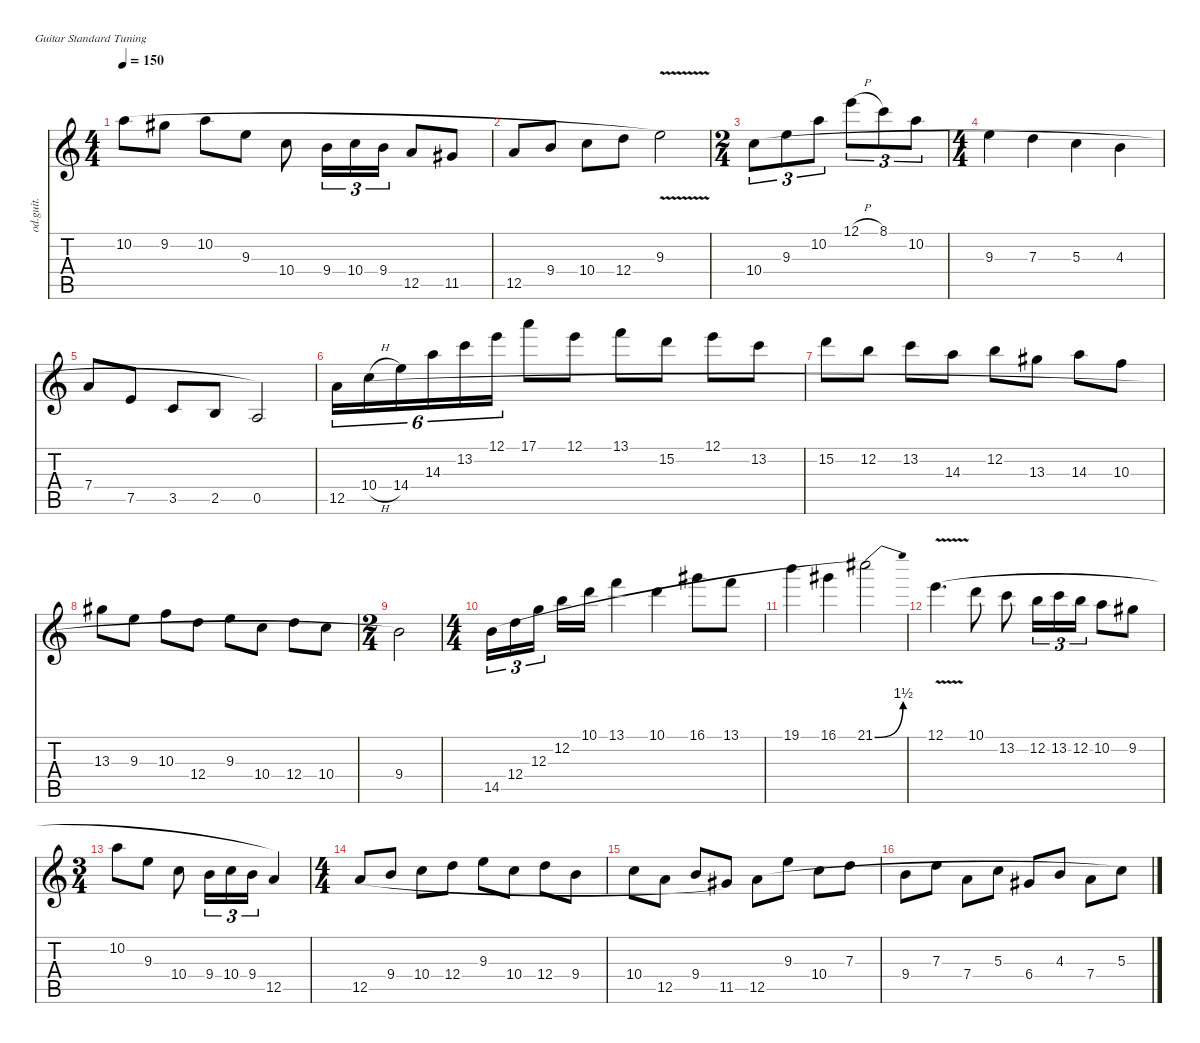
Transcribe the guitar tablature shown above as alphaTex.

\defaultSystemsLayout 4
\hideDynamics
\bracketExtendMode nobrackets
\track ("Track 1" "od.guit.") {instrument overdrivenguitar}
\staff {score tabs}
\tuning (E4 B3 G3 D3 A2 E2)
\ts (4 4)
\tempo 150
\clef g2
\ks c
10.2.8{dy f legatoorigin beam Down} 9.2{acc #}.8{legatoorigin beam Down} 10.2.8{legatoorigin beam Down} 9.3.8{legatoorigin beam Down} 10.4.8{legatoorigin beam Down} 9.4.16{tu (3 2) legatoorigin beam Down} 10.4.16{tu (3 2) legatoorigin beam Down} 9.4.16{tu (3 2) legatoorigin beam Down} 12.5.8{legatoorigin beam Up} 11.5{acc #}.8{legatoorigin beam Up} |
12.5.8{legatoorigin beam Up} 9.4.8{legatoorigin beam Up} 10.4.8{legatoorigin beam Down} 12.4.8{legatoorigin beam Down} 9.3{v}.2{beam Down} |
\ts (2 4)
\beaming (8 2 2 2 2)
10.4.8{tu (3 2) dy ff legatoorigin beam Down} 9.3.8{tu (3 2) legatoorigin beam Down} 10.2.8{tu (3 2) legatoorigin beam Down} 12.1{h}.8{tu (3 2) legatoorigin beam Down} 8.1.8{tu (3 2) legatoorigin beam Down} 10.2.8{tu (3 2) legatoorigin beam Down} |
\ts (4 4)
\beaming (8 2 2 2 2)
9.3.4{dy f legatoorigin beam Down} 7.3.4{legatoorigin beam Down} 5.3.4{legatoorigin beam Down} 4.3.4{legatoorigin beam Down} |
7.4.8{legatoorigin beam Up} 7.5.8{legatoorigin beam Up} 3.5.8{legatoorigin beam Up} 2.5.8{legatoorigin beam Up} 0.5.2{beam Up} |
12.5.16{tu (6 4) legatoorigin beam Down} 10.4{h}.16{tu (6 4) legatoorigin beam Down} 14.4.16{tu (6 4) legatoorigin beam Down} 14.3.16{tu (6 4) legatoorigin beam Down} 13.2.16{tu (6 4) legatoorigin beam Down} 12.1.16{tu (6 4) legatoorigin beam Down} 17.1.8{legatoorigin beam Down} 12.1.8{legatoorigin beam Down} 13.1.8{legatoorigin beam Down} 15.2.8{legatoorigin beam Down} 12.1.8{legatoorigin beam Down} 13.2.8{legatoorigin beam Down} |
15.2.8{legatoorigin beam Down} 12.2.8{legatoorigin beam Down} 13.2.8{legatoorigin beam Down} 14.3.8{legatoorigin beam Down} 12.2.8{legatoorigin beam Down} 13.3{acc #}.8{legatoorigin beam Down} 14.3.8{legatoorigin beam Down} 10.3.8{legatoorigin beam Down} |
13.3{acc #}.8{legatoorigin beam Down} 9.3.8{legatoorigin beam Down} 10.3.8{legatoorigin beam Down} 12.4.8{legatoorigin beam Down} 9.3.8{legatoorigin beam Down} 10.4.8{legatoorigin beam Down} 12.4.8{legatoorigin beam Down} 10.4.8{legatoorigin beam Down} |
\ts (2 4)
\beaming (8 2 2 2 2)
9.4.2{beam Down} |
\ts (4 4)
\beaming (8 2 2 2 2)
14.5.16{tu (3 2) legatoorigin beam Down} 12.4.16{tu (3 2) legatoorigin beam Down} 12.3.16{tu (3 2) legatoorigin beam Down} 12.2.16{legatoorigin beam Down} 10.1.16{legatoorigin beam Down} 13.1.4{legatoorigin beam Down} 10.1.4{legatoorigin beam Down} 16.1{acc #}.8{legatoorigin beam Down} 13.1.8{legatoorigin beam Down} |
19.1.4{legatoorigin beam Down} 16.1{acc #}.4{legatoorigin beam Down} 21.1{be (bend 0 0 30 6) acc #}.2{beam Down} |
12.1{v}.4{d legatoorigin beam Down} 10.1.8{legatoorigin beam Down} 13.2.8{legatoorigin beam Down} 12.2.16{tu (3 2) legatoorigin beam Down} 13.2.16{tu (3 2) legatoorigin beam Down} 12.2.16{tu (3 2) legatoorigin beam Down} 10.2.8{legatoorigin beam Down} 9.2{acc #}.8{legatoorigin beam Down} |
\ts (3 4)
\beaming (8 2 2 2 2)
10.2.8{legatoorigin beam Down} 9.3.8{legatoorigin beam Down} 10.4.8{legatoorigin beam Down} 9.4.16{tu (3 2) legatoorigin beam Down} 10.4.16{tu (3 2) legatoorigin beam Down} 9.4.16{tu (3 2) legatoorigin beam Down} 12.5.4{beam Up} |
\ts (4 4)
\beaming (8 2 2 2 2)
12.5.8{legatoorigin beam Up} 9.4.8{legatoorigin beam Up} 10.4.8{legatoorigin beam Down} 12.4.8{legatoorigin beam Down} 9.3.8{legatoorigin beam Down} 10.4.8{legatoorigin beam Down} 12.4.8{legatoorigin beam Down} 9.4.8{legatoorigin beam Down} |
10.4.8{legatoorigin beam Down} 12.5.8{legatoorigin beam Down} 9.4.8{legatoorigin beam Up} 11.5{acc #}.8{beam Up} 12.5.8{legatoorigin beam Down} 9.3.8{legatoorigin beam Down} 10.4.8{legatoorigin beam Down} 7.3.8{legatoorigin beam Down} |
9.4.8{legatoorigin beam Down} 7.3.8{legatoorigin beam Down} 7.4.8{legatoorigin beam Down} 5.3.8{legatoorigin beam Down} 6.4{acc #}.8{legatoorigin beam Up} 4.3.8{legatoorigin beam Up} 7.4.8{legatoorigin beam Down} 5.3.8{legatoorigin beam Down}
